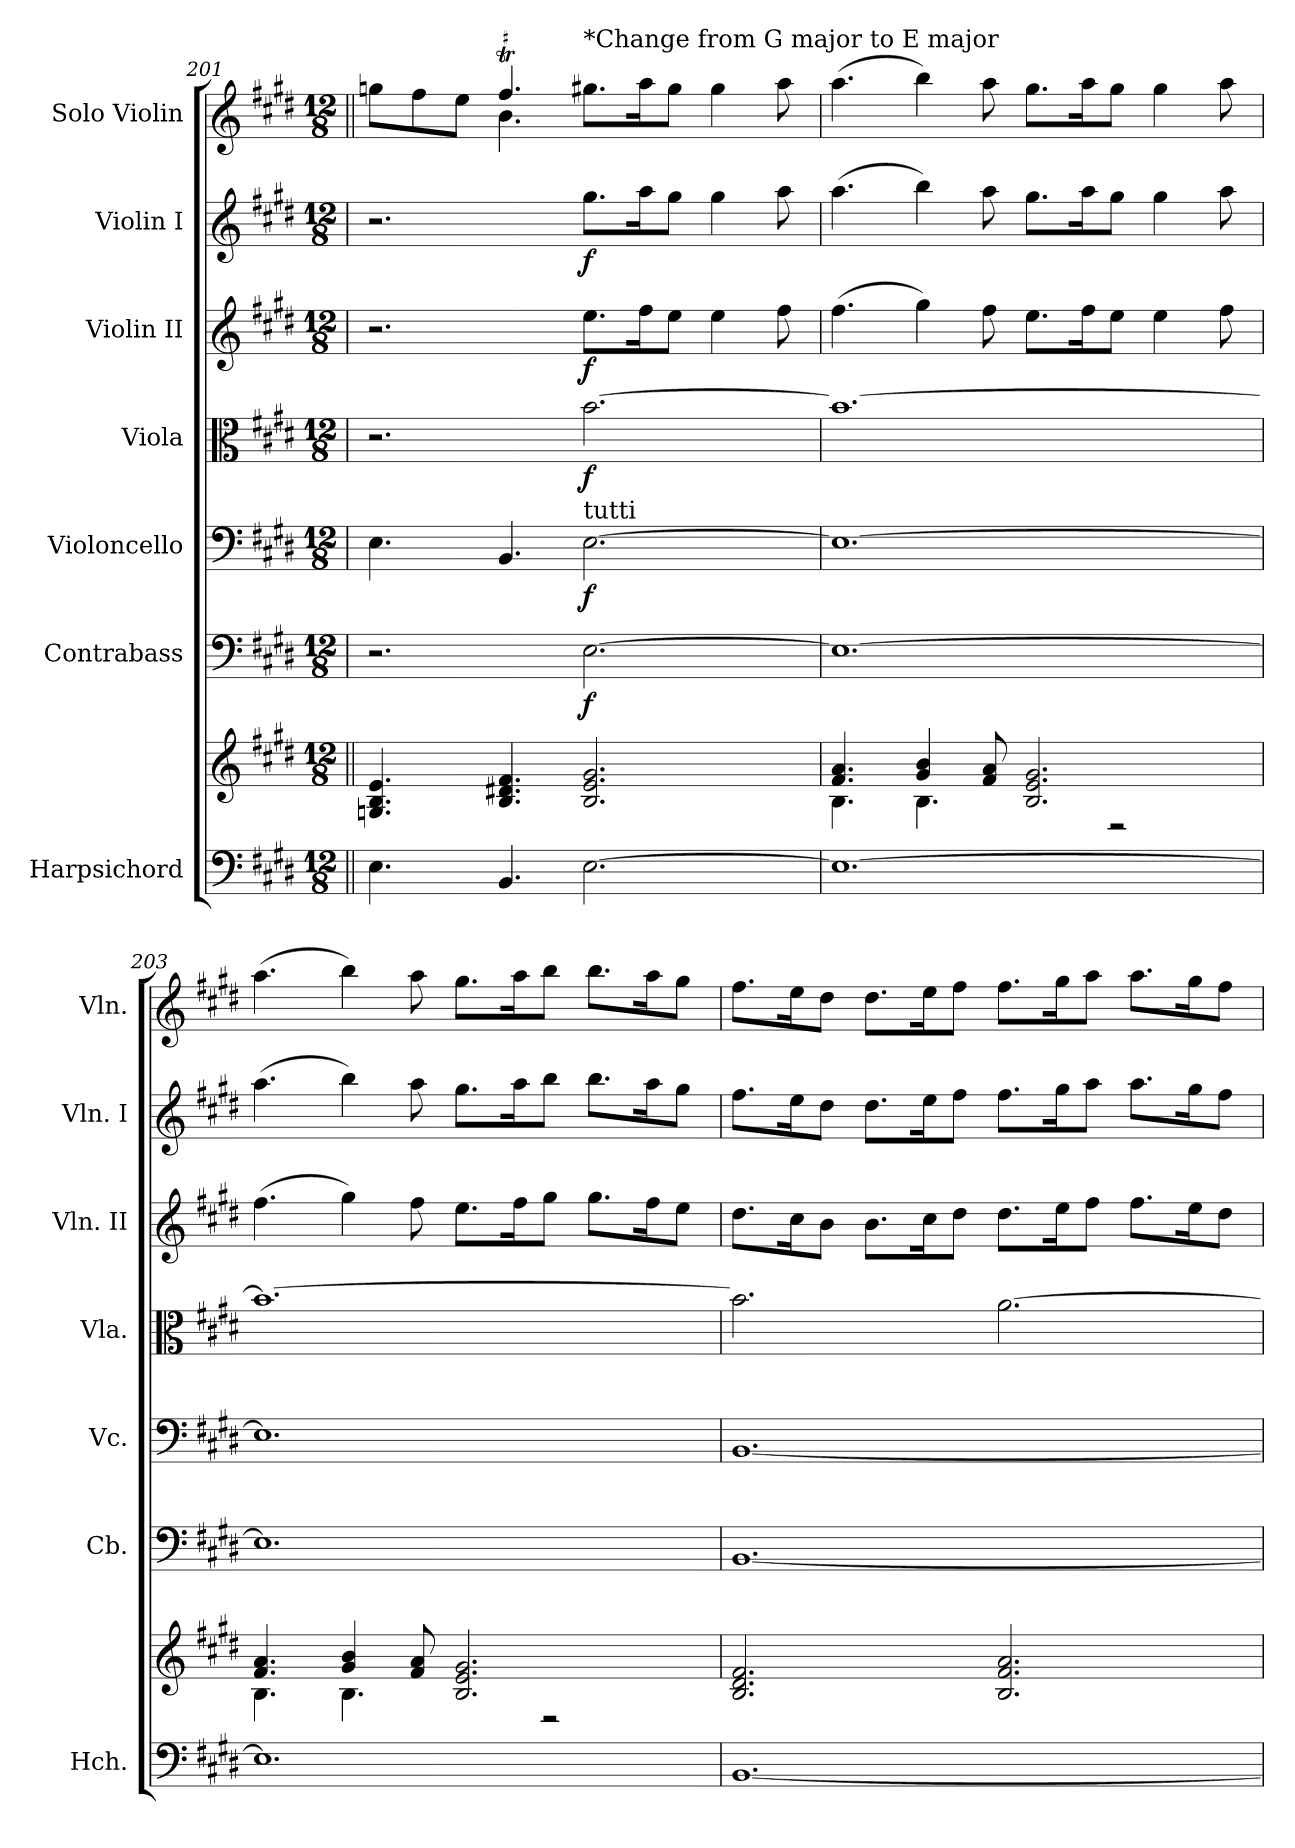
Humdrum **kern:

**kern	**kern	**kern	**dynam	**kern	**dynam	**kern	**dynam	**kern	**dynam	**kern	**dynam	**kern
*part7	*part7	*part6	*part6	*part5	*part5	*part4	*part4	*part3	*part3	*part2	*part2	*part1
*staff8	*staff7	*staff6	*staff6	*staff5	*staff5	*staff4	*staff4	*staff3	*staff3	*staff2	*staff2	*staff1
*I"Harpsichord	*	*I"Contrabass	*	*I"Violoncello	*	*I"Viola	*	*I"Violin II	*	*I"Violin I	*	*I"Solo Violin
*I'Hch.	*	*I'Cb.	*	*I'Vc.	*	*I'Vla.	*	*I'Vln. II	*	*I'Vln. I	*	*I'Vln.
!!LO:PB:g=z
*clefF4	*clefG2	*clefF4	*	*clefF4	*	*clefC3	*	*clefG2	*	*clefG2	*	*clefG2
*	*	*ITrd7c12	*	*	*	*	*	*	*	*	*	*
*k[f#c#g#d#]	*k[f#c#g#d#]	*k[f#c#g#d#]	*	*k[f#c#g#d#]	*	*k[f#c#g#d#]	*	*k[f#c#g#d#]	*	*k[f#c#g#d#]	*	*k[f#c#g#d#]
*M12/8	*M12/8	*M12/8	*	*M12/8	*	*M12/8	*	*M12/8	*	*M12/8	*	*M12/8
=201||	=201||	=201	=201||	=201	=201||	=201	=201||	=201	=201||	=201	=201||	=201||
*	*	*	*	*	*	*	*	*	*	*	*	*^
4.E\	4.G/ 4.B/ 4.e/	2.r	.	4.E\	.	2.r	.	2.r	.	2.r	.	8gg\L	4.ryy
.	.	.	.	.	.	.	.	.	.	.	.	8ff#\	.
.	.	.	.	.	.	.	.	.	.	.	.	8ee\J	.
4.BB/	4.B/ 4.d#X/ 4.f#/	.	.	4.BB/	.	.	.	.	.	.	.	4.ff#T/	4.bTTT\
!	!	!	!	!	!	!	!	!	!	!	!	!LO:TX:a:t=*Change from G major to E major	!
!	!	!	!	!LO:TX:a:t=tutti	!	!	!	!	!	!	!	!	!
!	!	!	!LO:DY:b	!	!LO:DY:b	!	!LO:DY:b	!	!LO:DY:b	!	!LO:DY:b	!	!
[2.E\	2.B/ 2.e/ 2.g#/	[2.EE\	f	[2.E\	f	[2.b\	f	8.ee\L	f	8.gg#\L	f	8.gg#\L	2.ryy
.	.	.	.	.	.	.	.	16ff#\K	.	16aa\K	.	16aa\K	.
.	.	.	.	.	.	.	.	8ee\J	.	8gg#\J	.	8gg#\J	.
.	.	.	.	.	.	.	.	4ee\	.	4gg#\	.	4gg#\	.
.	.	.	.	.	.	.	.	8ff#\	.	8aa\	.	8aa\	.
*	*	*	*	*	*	*	*	*	*	*	*	*v	*v
=202	=202	=202	=202	=202	=202	=202	=202	=202	=202	=202	=202	=202
*	*^	*	*	*	*	*	*	*	*	*	*	*
1.E_	4.f#/ 4.a/	4.B\	1.EE_	.	1.E_	.	1.b_	.	(>4.ff#\	.	(>4.aa\	.	(>4.aa\
.	4g#/ 4b/	4.B\	.	.	.	.	.	.	4gg#\)	.	4bb\)	.	4bb\)
.	8f#/ 8a/	.	.	.	.	.	.	.	8ff#\	.	8aa\	.	8aa\
.	2.B/ 2.e/ 2.g#/	4ryy	.	.	.	.	.	.	8.ee\L	.	8.gg#\L	.	8.gg#\L
.	.	.	.	.	.	.	.	.	16ff#\K	.	16aa\K	.	16aa\K
.	.	2r	.	.	.	.	.	.	8ee\J	.	8gg#\J	.	8gg#\J
.	.	.	.	.	.	.	.	.	4ee\	.	4gg#\	.	4gg#\
.	.	.	.	.	.	.	.	.	8ff#\	.	8aa\	.	8aa\
=203	=203	=203	=203	=203	=203	=203	=203	=203	=203	=203	=203	=203	=203
1.E]	4.f#/ 4.a/	4.B\	1.EE]	.	1.E]	.	1.b_	.	(>4.ff#\	.	(>4.aa\	.	(>4.aa\
.	4g#/ 4b/	4.B\	.	.	.	.	.	.	4gg#\)	.	4bb\)	.	4bb\)
.	8f#/ 8a/	.	.	.	.	.	.	.	8ff#\	.	8aa\	.	8aa\
.	2.B/ 2.e/ 2.g#/	4ryy	.	.	.	.	.	.	8.ee\L	.	8.gg#\L	.	8.gg#\L
.	.	.	.	.	.	.	.	.	16ff#\K	.	16aa\K	.	16aa\K
.	.	2r	.	.	.	.	.	.	8gg#\J	.	8bb\J	.	8bb\J
.	.	.	.	.	.	.	.	.	8.gg#\L	.	8.bb\L	.	8.bb\L
.	.	.	.	.	.	.	.	.	16ff#\K	.	16aa\K	.	16aa\K
.	.	.	.	.	.	.	.	.	8ee\J	.	8gg#\J	.	8gg#\J
*	*v	*v	*	*	*	*	*	*	*	*	*	*	*
!!LO:PB:g=z
=204	=204	=204	=204	=204	=204	=204	=204	=204	=204	=204	=204	=204
[1.BB	2.B/ 2.d#/ 2.f#/	[1.BBB	.	[1.BB	.	2.b\]	.	8.dd#\L	.	8.ff#\L	.	8.ff#\L
.	.	.	.	.	.	.	.	16cc#\K	.	16ee\K	.	16ee\K
.	.	.	.	.	.	.	.	8b\J	.	8dd#\J	.	8dd#\J
.	.	.	.	.	.	.	.	8.b\L	.	8.dd#\L	.	8.dd#\L
.	.	.	.	.	.	.	.	16cc#\K	.	16ee\K	.	16ee\K
.	.	.	.	.	.	.	.	8dd#\J	.	8ff#\J	.	8ff#\J
.	2.B/ 2.f#/ 2.a/	.	.	.	.	[2.a\	.	8.dd#\L	.	8.ff#\L	.	8.ff#\L
.	.	.	.	.	.	.	.	16ee\K	.	16gg#\K	.	16gg#\K
.	.	.	.	.	.	.	.	8ff#\J	.	8aa\J	.	8aa\J
.	.	.	.	.	.	.	.	8.ff#\L	.	8.aa\L	.	8.aa\L
.	.	.	.	.	.	.	.	16ee\K	.	16gg#\K	.	16gg#\K
.	.	.	.	.	.	.	.	8dd#\J	.	8ff#\J	.	8ff#\J
=	=	=	=	=	=	=	=	=	=	=	=	=
*-	*-	*-	*-	*-	*-	*-	*-	*-	*-	*-	*-	*-
